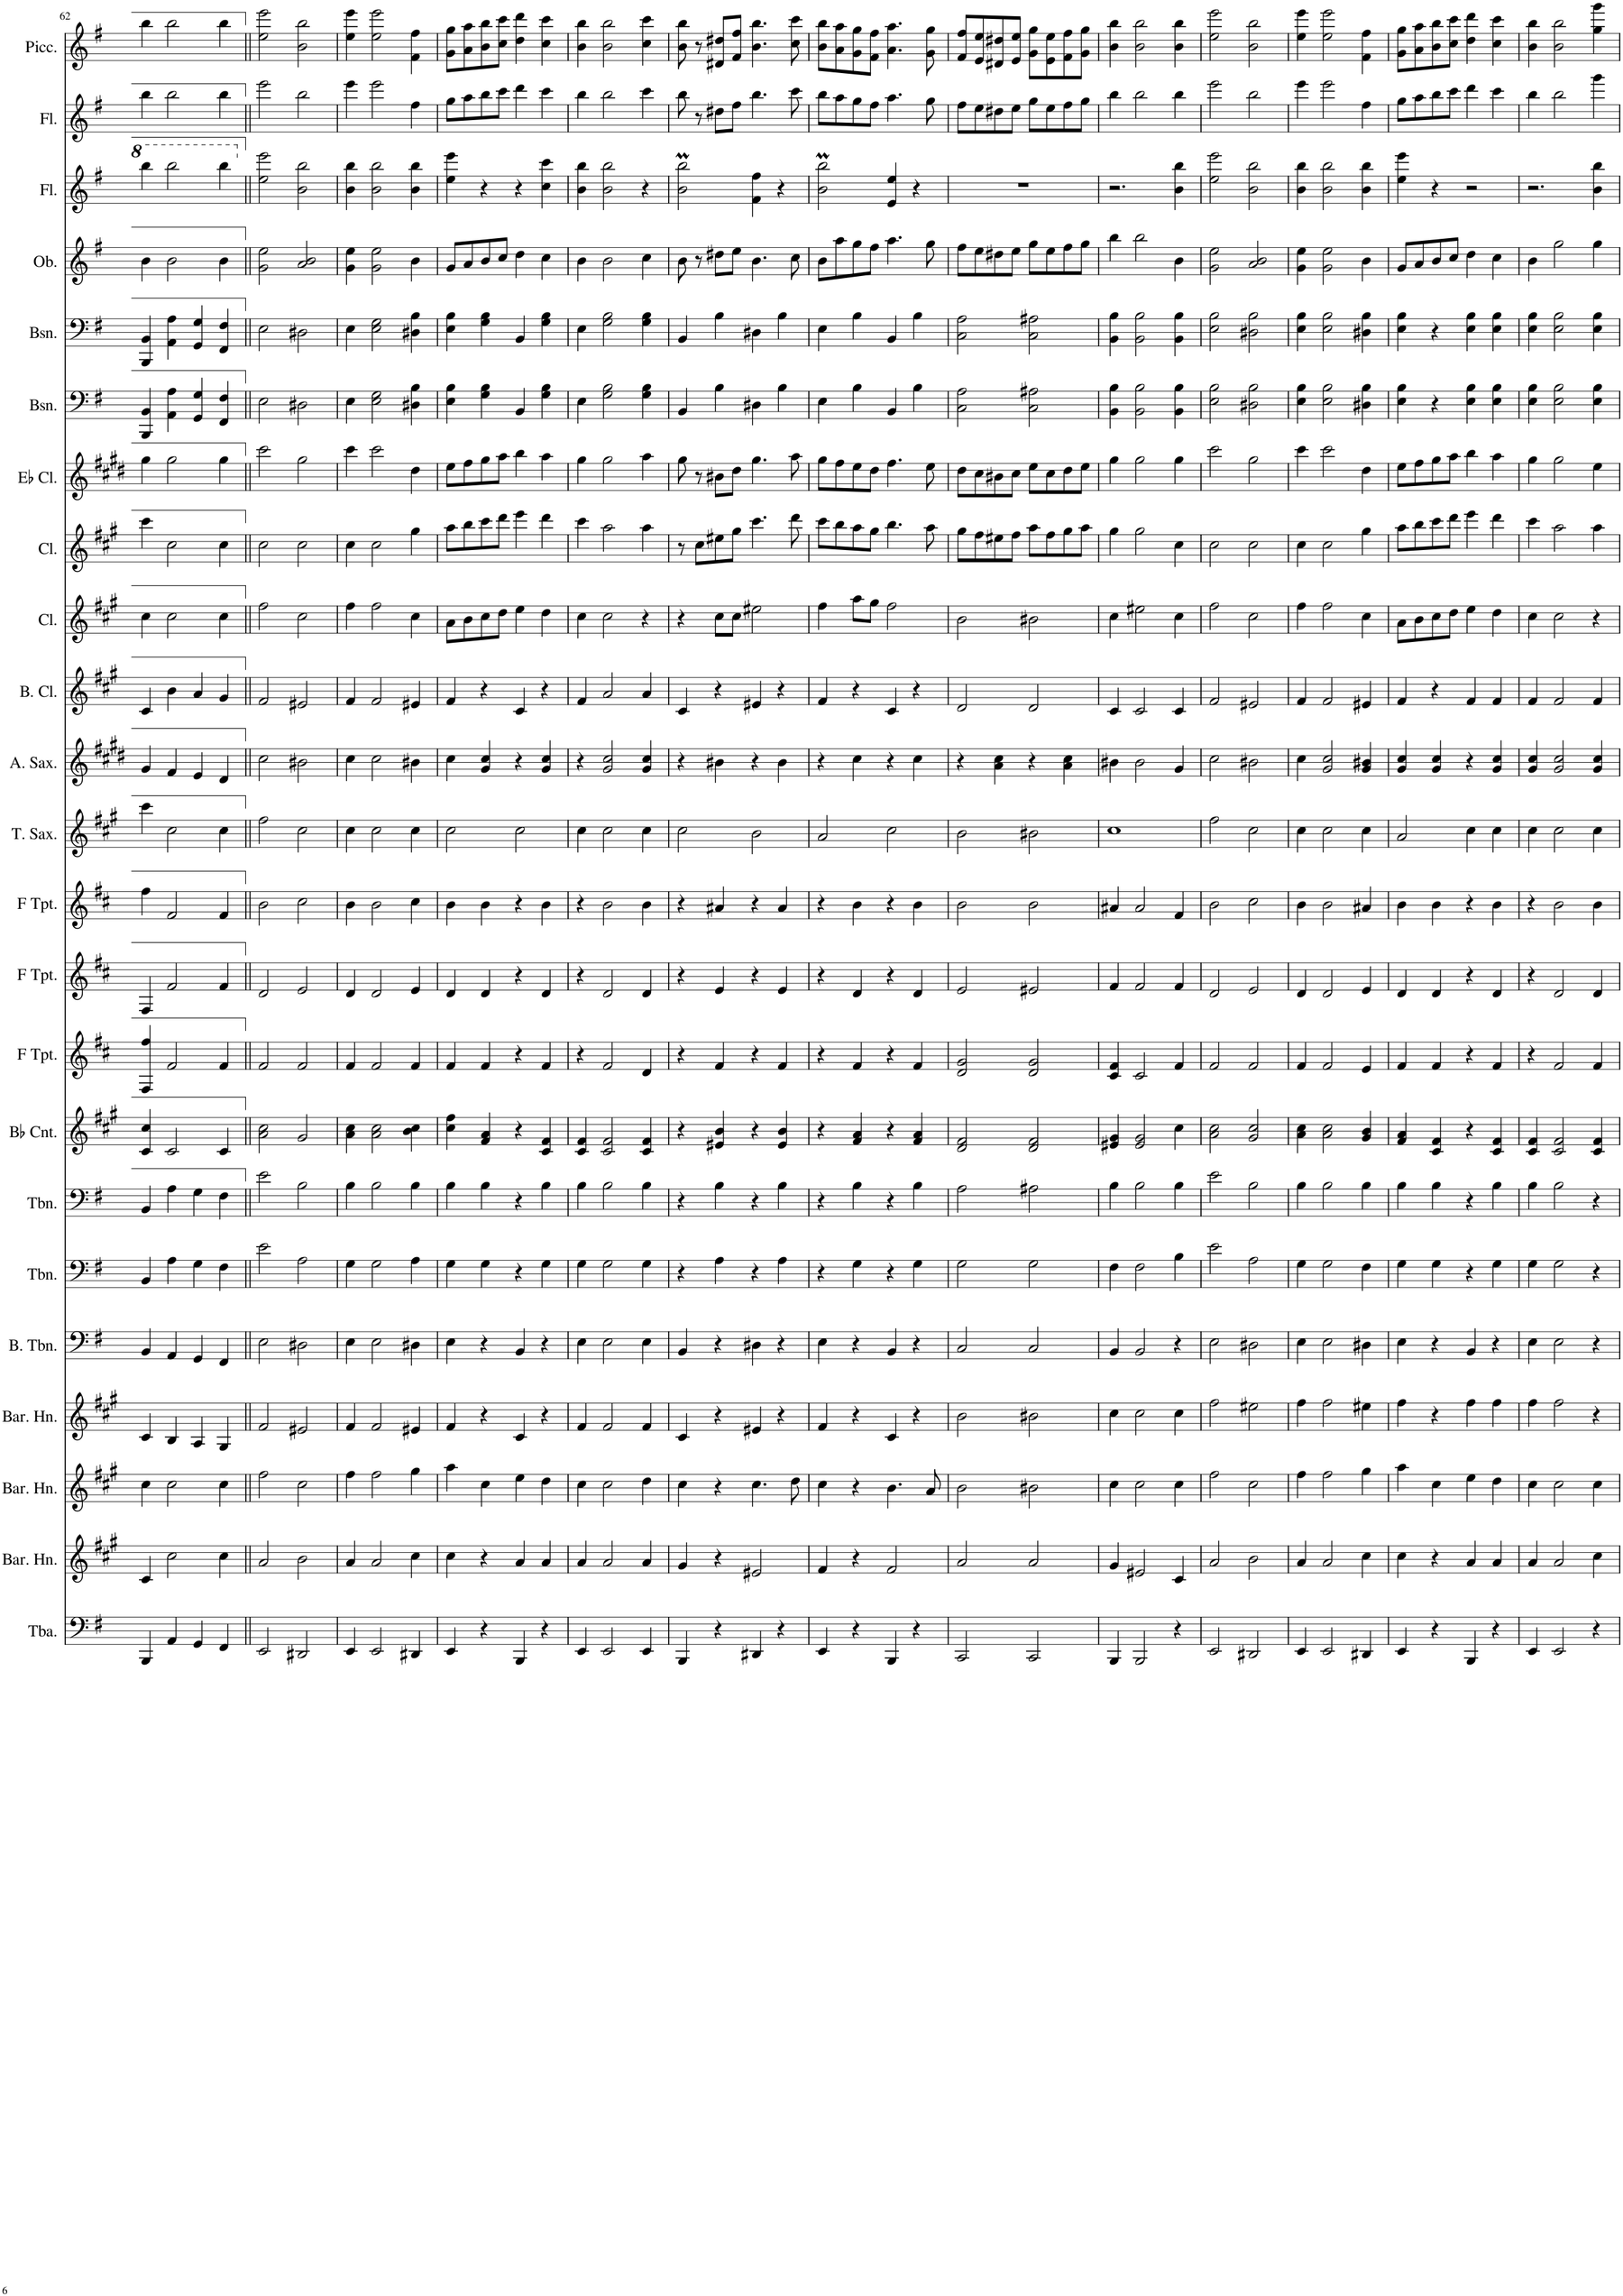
**kern	**kern	**kern	**kern	**kern	**kern	**kern	**kern	**kern	**kern	**kern	**kern	**kern	**kern	**kern	**kern	**kern	**kern	**kern	**kern	**kern	**kern	**kern
*part23	*part22	*part21	*part20	*part19	*part18	*part17	*part16	*part15	*part14	*part13	*part12	*part11	*part10	*part9	*part8	*part7	*part6	*part5	*part4	*part3	*part2	*part1
*staff23	*staff22	*staff21	*staff20	*staff19	*staff18	*staff17	*staff16	*staff15	*staff14	*staff13	*staff12	*staff11	*staff10	*staff9	*staff8	*staff7	*staff6	*staff5	*staff4	*staff3	*staff2	*staff1
*I"Tuba	*I"Baritone Horn stem 4	*I"Baritone Horn stem 3	*I"Baritone Horn stem 2	*I"Bass Trombone	*I"Trombone	*I"Trombone	*I"Bb Cornet	*I"F Trumpet	*I"F Trumpet	*I"F Trumpet	*I"Tenor Saxophone	*I"Alto Saxophone	*I"Bass Clarinet	*I"Clarinet	*I"Clarinet	*I"Eb Clarinet	*I"Bassoon	*I"Bassoon	*I"Oboe	*I"Flute	*I"Flute	*I"Piccolo
*I'Tba.	*I'Bar. Hn.	*I'Bar. Hn.	*I'Bar. Hn.	*I'B. Tbn.	*I'Tbn.	*I'Tbn.	*I'Bb Cnt.	*I'F Tpt.	*I'F Tpt.	*I'F Tpt.	*I'T. Sax.	*I'A. Sax.	*I'B. Cl.	*I'Cl.	*I'Cl.	*I'Eb Cl.	*I'Bsn.	*I'Bsn.	*I'Ob.	*I'Fl.	*I'Fl.	*I'Picc.
!!LO:PB:g=z
*clefF4	*clefG2	*clefG2	*clefG2	*clefF4	*clefF4	*clefF4	*clefG2	*clefG2	*clefG2	*clefG2	*clefG2	*clefG2	*clefG2	*clefG2	*clefG2	*clefG2	*clefF4	*clefF4	*clefG2	*clefG2	*clefG2	*clefG2
*	*Trd8c14	*Trd8c14	*Trd8c14	*	*	*	*Trd1c2	*Trd-3c-5	*Trd-3c-5	*Trd-3c-5	*Trd8c14	*Trd5c9	*Trd8c14	*Trd1c2	*Trd1c2	*Trd-2c-3	*	*	*	*	*	*Trd-7c-12
*k[f#]	*k[f#c#g#]	*k[f#c#g#]	*k[f#c#g#]	*k[f#]	*k[f#]	*k[f#]	*k[f#c#g#]	*k[f#c#]	*k[f#c#]	*k[f#c#]	*k[f#c#g#]	*k[f#c#g#d#]	*k[f#c#g#]	*k[f#c#g#]	*k[f#c#g#]	*k[f#c#g#d#]	*k[f#]	*k[f#]	*k[f#]	*k[f#]	*k[f#]	*k[f#]
*M2/2	*M2/2	*M2/2	*M2/2	*M2/2	*M2/2	*M2/2	*M2/2	*M2/2	*M2/2	*M2/2	*M2/2	*M2/2	*M2/2	*M2/2	*M2/2	*M2/2	*M2/2	*M2/2	*M2/2	*M2/2	*M2/2	*M2/2
*met(c|)	*met(c|)	*met(c|)	*met(c|)	*met(c|)	*met(c|)	*met(c|)	*met(c|)	*met(c|)	*met(c|)	*met(c|)	*met(c|)	*met(c|)	*met(c|)	*met(c|)	*met(c|)	*met(c|)	*met(c|)	*met(c|)	*met(c|)	*met(c|)	*met(c|)	*met(c|)
=62	=62	=62	=62	=62	=62	=62	=62	=62	=62	=62	=62	=62	=62	=62	=62	=62	=62	=62	=62	=62	=62	=62
4BBB/	4c#/	4cc#\	4c#/	4BB/	4BB/	4BB/	4c#/ 4cc#/	4F#/ 4ff#/	4F#/	4ff#\	4ccc#\	4g#/	4c#/	4cc#\	4ccc#\	4gg#\	4BBB/ 4BB/	4BBB/ 4BB/	4b\	4bbb\	4bb\	4bb\
4AA/	2cc#\	2cc#\	4B/	4AA/	4A\	4A\	2c#/	2f#/	2f#/	2f#/	2cc#\	4f#/	4b\	2cc#\	2cc#\	2gg#\	4AA\ 4A\	4AA\ 4A\	2b\	2bbb\	2bb\	2bb\
4GG/	.	.	4A/	4GG/	4G\	4G\	.	.	.	.	.	4e/	4a/	.	.	.	4GG/ 4G/	4GG/ 4G/	.	.	.	.
4FF#/	4cc#\	4cc#\	4G#/	4FF#/	4F#\	4F#\	4c#/	4f#/	4f#/	4f#/	4cc#\	4d#/	4g#/	4cc#\	4cc#\	4gg#\	4FF#/ 4F#/	4FF#/ 4F#/	4b\	4bbb\	4bb\	4bb\
=63||	=63||	=63||	=63||	=63||	=63||	=63||	=63||	=63||	=63||	=63||	=63||	=63||	=63||	=63||	=63||	=63||	=63||	=63||	=63||	=63||	=63||	=63||
2EE/	2a/	2ff#\	2f#/	2E\	2e\	2e\	2a\ 2cc#\	2f#/	2d/	2b\	2ff#\	2cc#\	2f#/	2ff#\	2cc#\	2ccc#\	2E\	2E\	2g\ 2ee\	2ee\ 2eee\	2eee\	2ee\ 2eee\
2DD#X/	2b\	2cc#\	2e#X/	2D#X\	2A\	2B\	2g#/	2f#/	2e/	2cc#\	2cc#\	2b#X\	2e#X/	2cc#\	2cc#\	2gg#\	2D#X\	2D#X\	2a/ 2b/	2b\ 2bb\	2bb\	2b\ 2bb\
=64	=64	=64	=64	=64	=64	=64	=64	=64	=64	=64	=64	=64	=64	=64	=64	=64	=64	=64	=64	=64	=64	=64
4EE/	4a/	4ff#\	4f#/	4E\	4G\	4B\	4a\ 4cc#\	4f#/	4d/	4b\	4cc#\	4cc#\	4f#/	4ff#\	4cc#\	4ccc#\	4E\	4E\	4g\ 4ee\	4b\ 4bb\	4eee\	4ee\ 4eee\
2EE/	2a/	2ff#\	2f#/	2E\	2G\	2B\	2a\ 2cc#\	2f#/	2d/	2b\	2cc#\	2cc#\	2f#/	2ff#\	2cc#\	2ccc#\	2E\ 2G\	2E\ 2G\	2g\ 2ee\	2b\ 2bb\	2eee\	2ee\ 2eee\
4DD#X/	4cc#\	4gg#\	4e#X/	4D#X\	4A\	4B\	4b\ 4cc#\	4f#/	4e/	4cc#\	4cc#\	4b#X\	4e#X/	4cc#\	4gg#\	4dd#\	4D#X\ 4B\	4D#X\ 4B\	4b\	4b\ 4bb\	4ff#\	4f#\ 4ff#\
=65	=65	=65	=65	=65	=65	=65	=65	=65	=65	=65	=65	=65	=65	=65	=65	=65	=65	=65	=65	=65	=65	=65
4EE/	4cc#\	4aa\	4f#/	4E\	4G\	4B\	4cc#\ 4ff#\	4f#/	4d/	4b\	2cc#\	4cc#\	4f#/	8a\L	8aa\L	8ee\L	4E\ 4B\	4E\ 4B\	8g/L	4ee\ 4eee\	8gg\L	8g\ 8gg\L
.	.	.	.	.	.	.	.	.	.	.	.	.	.	8b\	8bb\	8ff#\	.	.	8a/	.	8aa\	8a\ 8aa\
4r	4r	4cc#\	4r	4r	4G\	4B\	4f#/ 4a/	4f#/	4d/	4b\	.	4g#/ 4cc#/	4r	8cc#\	8ccc#\	8gg#\	4G\ 4B\	4G\ 4B\	8b/	4r	8bb\	8b\ 8bb\
.	.	.	.	.	.	.	.	.	.	.	.	.	.	8dd\J	8ddd\J	8aa\J	.	.	8cc/J	.	8ccc\J	8cc\ 8ccc\J
4BBB/	4a/	4ee\	4c#/	4BB/	4r	4r	4r	4r	4r	4r	2cc#\	4r	4c#/	4ee\	4eee\	4bb\	4BB/	4BB/	4dd\	4r	4ddd\	4dd\ 4ddd\
4r	4a/	4dd\	4r	4r	4G\	4B\	4c#/ 4f#/	4f#/	4d/	4b\	.	4g#/ 4cc#/	4r	4dd\	4ddd\	4aa\	4G\ 4B\	4G\ 4B\	4cc\	4cc\ 4ccc\	4ccc\	4cc\ 4ccc\
=66	=66	=66	=66	=66	=66	=66	=66	=66	=66	=66	=66	=66	=66	=66	=66	=66	=66	=66	=66	=66	=66	=66
4EE/	4a/	4cc#\	4f#/	4E\	4G\	4B\	4c#/ 4f#/	4r	4r	4r	4cc#\	4r	4f#/	4cc#\	4ccc#\	4gg#\	4E\	4E\	4b\	4b\ 4bb\	4bb\	4b\ 4bb\
2EE/	2a/	2cc#\	2f#/	2E\	2G\	2B\	2c#/ 2f#/	2f#/	2d/	2b\	2cc#\	2g#/ 2cc#/	2a/	2cc#\	2aa\	2gg#\	2G\ 2B\	2G\ 2B\	2b\	2b\ 2bb\	2bb\	2b\ 2bb\
4EE/	4a/	4dd\	4f#/	4E\	4G\	4B\	4c#/ 4f#/	4d/	4d/	4b\	4cc#\	4g#/ 4cc#/	4a/	4r	4aa\	4aa\	4G\ 4B\	4G\ 4B\	4cc\	4r	4ccc\	4cc\ 4ccc\
=67	=67	=67	=67	=67	=67	=67	=67	=67	=67	=67	=67	=67	=67	=67	=67	=67	=67	=67	=67	=67	=67	=67
4BBB/	4g#/	4cc#\	4c#/	4BB/	4r	4r	4r	4r	4r	4r	2cc#\	4r	4c#/	4r	8r	8gg#\	4BB/	4BB/	8b\	2b\M 2bb\M	8bb\	8b\ 8bb\
.	.	.	.	.	.	.	.	.	.	.	.	.	.	.	8cc#\L	8r	.	.	8r	.	8r	8r
4r	4r	4r	4r	4r	4A\	4B\	4e#X/ 4b/	4f#/	4e/	4a#X/	.	4b#X\	4r	8cc#\L	8ee#X\	8b#X\L	4B\	4B\	8dd#X\L	.	8dd#X\L	8d#X/ 8dd#X/L
.	.	.	.	.	.	.	.	.	.	.	.	.	.	8cc#\J	8gg#\J	8dd#\J	.	.	8ee\J	.	8ff#\J	8f#/ 8ff#/J
4DD#X/	2e#X/	4.cc#\	4e#X/	4D#X\	4r	4r	4r	4r	4r	4r	2b\	4r	4e#X/	2ee#X\	4.ccc#\	4.gg#\	4D#X\	4D#X\	4.b\	4f#\ 4ff#\	4.bb\	4.b\ 4.bb\
4r	.	.	4r	4r	4A\	4B\	4e#/ 4b/	4f#/	4e/	4a#/	.	4b#\	4r	.	.	.	4B\	4B\	.	4r	.	.
.	.	8dd\	.	.	.	.	.	.	.	.	.	.	.	.	8ddd\	8aa\	.	.	8cc\	.	8ccc\	8cc\ 8ccc\
=68	=68	=68	=68	=68	=68	=68	=68	=68	=68	=68	=68	=68	=68	=68	=68	=68	=68	=68	=68	=68	=68	=68
4EE/	4f#/	4cc#\	4f#/	4E\	4r	4r	4r	4r	4r	4r	2a/	4r	4f#/	4ff#\	8ccc#\L	8gg#\L	4E\	4E\	8b\L	2b\M 2bb\M	8bb\L	8b\ 8bb\L
.	.	.	.	.	.	.	.	.	.	.	.	.	.	.	8bb\	8ff#\	.	.	8aa\	.	8aa\	8a\ 8aa\
4r	4r	4r	4r	4r	4G\	4B\	4f#/ 4a/	4f#/	4d/	4b\	.	4cc#\	4r	8aa\L	8aa\	8ee\	4B\	4B\	8gg\	.	8gg\	8g\ 8gg\
.	.	.	.	.	.	.	.	.	.	.	.	.	.	8gg#\J	8gg#\J	8dd#\J	.	.	8ff#\J	.	8ff#\J	8f#\ 8ff#\J
4BBB/	2f#/	4.b\	4c#/	4BB/	4r	4r	4r	4r	4r	4r	2cc#\	4r	4c#/	2ff#\	4.bb\	4.ff#\	4BB/	4BB/	4.aa\	4e/ 4ee/	4.aa\	4.a\ 4.aa\
4r	.	.	4r	4r	4G\	4B\	4f#/ 4a/	4f#/	4d/	4b\	.	4cc#\	4r	.	.	.	4B\	4B\	.	4r	.	.
.	.	8a/	.	.	.	.	.	.	.	.	.	.	.	.	8aa\	8ee\	.	.	8gg\	.	8gg\	8g\ 8gg\
=69	=69	=69	=69	=69	=69	=69	=69	=69	=69	=69	=69	=69	=69	=69	=69	=69	=69	=69	=69	=69	=69	=69
2CC/	2a/	2b\	2b\	2C/	2G\	2A\	2d/ 2f#/	2d/ 2g/	2e/	2b\	2b\	4r	2d/	2b\	8gg#\L	8dd#\L	2C\ 2A\	2C\ 2A\	8ff#\L	1r	8ff#\L	8f#/ 8ff#/L
.	.	.	.	.	.	.	.	.	.	.	.	.	.	.	8ff#\	8cc#\	.	.	8ee\	.	8ee\	8e/ 8ee/
.	.	.	.	.	.	.	.	.	.	.	.	4a\ 4cc#\	.	.	8ee#X\	8b#X\	.	.	8dd#X\	.	8dd#X\	8d#X/ 8dd#X/
.	.	.	.	.	.	.	.	.	.	.	.	.	.	.	8ff#\J	8cc#\J	.	.	8ee\J	.	8ee\J	8e/ 8ee/J
2CC/	2a/	2b#X\	2b#X\	2C/	2G\	2A#X\	2d/ 2f#/	2d/ 2g/	2e#X/	2b\	2b#X\	4r	2d/	2b#X\	8aa\L	8ee\L	2C\ 2A#X\	2C\ 2A#X\	8gg\L	.	8gg\L	8g\ 8gg\L
.	.	.	.	.	.	.	.	.	.	.	.	.	.	.	8ff#\	8cc#\	.	.	8ee\	.	8ee\	8e\ 8ee\
.	.	.	.	.	.	.	.	.	.	.	.	4a\ 4cc#\	.	.	8gg#\	8dd#\	.	.	8ff#\	.	8ff#\	8f#\ 8ff#\
.	.	.	.	.	.	.	.	.	.	.	.	.	.	.	8aa\J	8ee\J	.	.	8gg\J	.	8gg\J	8g\ 8gg\J
=70	=70	=70	=70	=70	=70	=70	=70	=70	=70	=70	=70	=70	=70	=70	=70	=70	=70	=70	=70	=70	=70	=70
4BBB/	4g#/	4cc#\	4cc#\	4BB/	4F#\	4B\	4e#X/ 4g#/	4c#/ 4f#/	4f#/	4a#X/	1cc#	4b#X\	4c#/	4cc#\	4gg#\	4gg#\	4BB\ 4B\	4BB\ 4B\	4bb\	2.r	4bb\	4b\ 4bb\
2BBB/	2e#X/	2cc#\	2cc#\	2BB/	2F#\	2B\	2e#/ 2g#/	2c#/	2f#/	2a#/	.	2b#\	2c#/	2ee#X\	2gg#\	2gg#\	2BB\ 2B\	2BB\ 2B\	2bb\	.	2bb\	2b\ 2bb\
4r	4c#/	4cc#\	4cc#\	4r	4B\	4B\	4cc#\	4f#/	4f#/	4f#/	.	4g#/	4c#/	4cc#\	4cc#\	4gg#\	4BB\ 4B\	4BB\ 4B\	4b\	4b\ 4bb\	4bb\	4b\ 4bb\
=71	=71	=71	=71	=71	=71	=71	=71	=71	=71	=71	=71	=71	=71	=71	=71	=71	=71	=71	=71	=71	=71	=71
2EE/	2a/	2ff#\	2ff#\	2E\	2e\	2e\	2a\ 2cc#\	2f#/	2d/	2b\	2ff#\	2cc#\	2f#/	2ff#\	2cc#\	2ccc#\	2E\ 2B\	2E\ 2B\	2g\ 2ee\	2ee\ 2eee\	2eee\	2ee\ 2eee\
2DD#X/	2b\	2cc#\	2ee#X\	2D#X\	2A\	2B\	2g#/ 2cc#/	2f#/	2e/	2cc#\	2cc#\	2b#X\	2e#X/	2cc#\	2cc#\	2gg#\	2D#X\ 2B\	2D#X\ 2B\	2a/ 2b/	2b\ 2bb\	2bb\	2b\ 2bb\
=72	=72	=72	=72	=72	=72	=72	=72	=72	=72	=72	=72	=72	=72	=72	=72	=72	=72	=72	=72	=72	=72	=72
4EE/	4a/	4ff#\	4ff#\	4E\	4G\	4B\	4a\ 4cc#\	4f#/	4d/	4b\	4cc#\	4cc#\	4f#/	4ff#\	4cc#\	4ccc#\	4E\ 4B\	4E\ 4B\	4g\ 4ee\	4b\ 4bb\	4eee\	4ee\ 4eee\
2EE/	2a/	2ff#\	2ff#\	2E\	2G\	2B\	2a\ 2cc#\	2f#/	2d/	2b\	2cc#\	2g#/ 2cc#/	2f#/	2ff#\	2cc#\	2ccc#\	2E\ 2B\	2E\ 2B\	2g\ 2ee\	2b\ 2bb\	2eee\	2ee\ 2eee\
4DD#X/	4cc#\	4gg#\	4ee#X\	4D#X\	4F#\	4B\	4g#/ 4b/	4e/	4e/	4a#X/	4cc#\	4g#/ 4b#X/	4e#X/	4cc#\	4gg#\	4dd#\	4D#X\ 4B\	4D#X\ 4B\	4b\	4b\ 4bb\	4ff#\	4f#\ 4ff#\
=73	=73	=73	=73	=73	=73	=73	=73	=73	=73	=73	=73	=73	=73	=73	=73	=73	=73	=73	=73	=73	=73	=73
4EE/	4cc#\	4aa\	4ff#\	4E\	4G\	4B\	4f#/ 4a/	4f#/	4d/	4b\	2a/	4g#/ 4cc#/	4f#/	8a\L	8aa\L	8ee\L	4E\ 4B\	4E\ 4B\	8g/L	4ee\ 4eee\	8gg\L	8g\ 8gg\L
.	.	.	.	.	.	.	.	.	.	.	.	.	.	8b\	8bb\	8ff#\	.	.	8a/	.	8aa\	8a\ 8aa\
4r	4r	4cc#\	4r	4r	4G\	4B\	4c#/ 4f#/	4f#/	4d/	4b\	.	4g#/ 4cc#/	4r	8cc#\	8ccc#\	8gg#\	4r	4r	8b/	4r	8bb\	8b\ 8bb\
.	.	.	.	.	.	.	.	.	.	.	.	.	.	8dd\J	8ddd\J	8aa\J	.	.	8cc/J	.	8ccc\J	8cc\ 8ccc\J
4BBB/	4a/	4ee\	4ff#\	4BB/	4r	4r	4r	4r	4r	4r	4cc#\	4r	4f#/	4ee\	4eee\	4bb\	4E\ 4B\	4E\ 4B\	4dd\	2r	4ddd\	4dd\ 4ddd\
4r	4a/	4dd\	4ff#\	4r	4G\	4B\	4c#/ 4f#/	4f#/	4d/	4b\	4cc#\	4g#/ 4cc#/	4f#/	4dd\	4ddd\	4aa\	4E\ 4B\	4E\ 4B\	4cc\	.	4ccc\	4cc\ 4ccc\
=74	=74	=74	=74	=74	=74	=74	=74	=74	=74	=74	=74	=74	=74	=74	=74	=74	=74	=74	=74	=74	=74	=74
4EE/	4a/	4cc#\	4ff#\	4E\	4G\	4B\	4c#/ 4f#/	4r	4r	4r	4cc#\	4g#/ 4cc#/	4f#/	4cc#\	4ccc#\	4gg#\	4E\ 4B\	4E\ 4B\	4b\	2.r	4bb\	4b\ 4bb\
2EE/	2a/	2cc#\	2ff#\	2E\	2G\	2B\	2c#/ 2f#/	2f#/	2d/	2b\	2cc#\	2g#/ 2cc#/	2f#/	2cc#\	2aa\	2gg#\	2E\ 2B\	2E\ 2B\	2gg\	.	2bb\	2b\ 2bb\
4r	4cc#\	4cc#\	4r	4r	4r	4r	4c#/ 4f#/	4f#/	4d/	4b\	4cc#\	4g#/ 4cc#/	4f#/	4r	4aa\	4ee\	4E\ 4B\	4E\ 4B\	4gg\	4b\ 4bb\	4ggg\	4gg\ 4ggg\
=	=	=	=	=	=	=	=	=	=	=	=	=	=	=	=	=	=	=	=	=	=	=
*-	*-	*-	*-	*-	*-	*-	*-	*-	*-	*-	*-	*-	*-	*-	*-	*-	*-	*-	*-	*-	*-	*-
